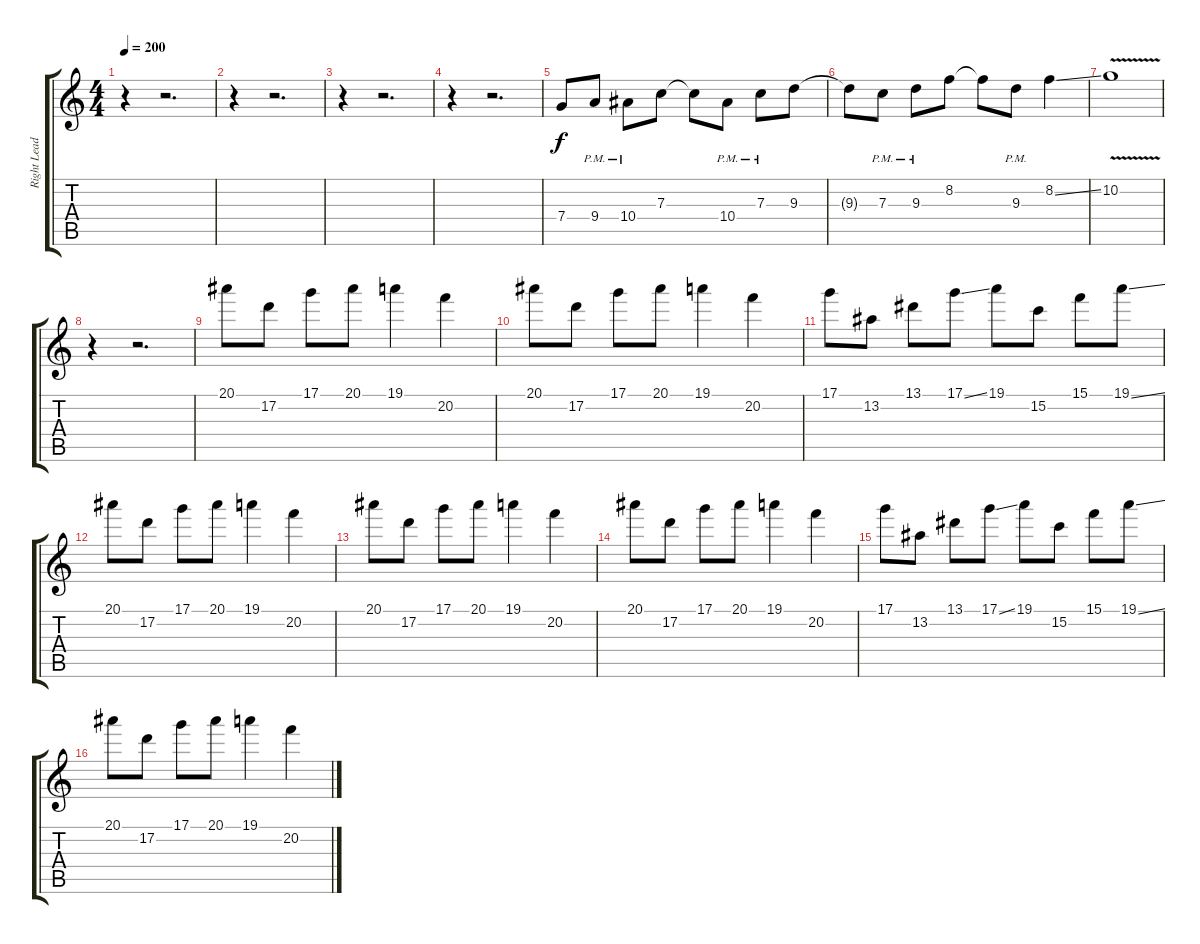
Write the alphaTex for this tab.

\track ("Right Lead Gtr" "Right Lead") {instrument distortionguitar}
\staff {score tabs}
\tuning (D4 A3 F3 C3 G2 D2) {hide}
\ts (4 4)
\tempo 200
\clef g2
\ks c
r.4{dy f} r.2{d} |
r.4 r.2{d} |
r.4 r.2{d} |
r.4 r.2{d} |
7.4.8 9.4{pm}.8 10.4{pm}.8 7.3.8 7.3{t}.8 10.4{pm}.8 7.3{pm}.8 9.3.8 |
9.3{t}.8 7.3{pm}.8 9.3{pm}.8 8.2.8 8.2{t}.8 9.3{pm}.8 8.2{ss}.4 |
10.2{v}.1 |
r.4 r.2{d} |
20.1.8 17.2.8 17.1.8 20.1.8 19.1.4 20.2.4 |
20.1.8 17.2.8 17.1.8 20.1.8 19.1.4 20.2.4 |
17.1.8 13.2.8 13.1.8 17.1{ss}.8 19.1.8 15.2.8 15.1.8 19.1{ss}.8 |
20.1.8 17.2.8 17.1.8 20.1.8 19.1.4 20.2.4 |
20.1.8 17.2.8 17.1.8 20.1.8 19.1.4 20.2.4 |
20.1.8 17.2.8 17.1.8 20.1.8 19.1.4 20.2.4 |
17.1.8 13.2.8 13.1.8 17.1{ss}.8 19.1.8 15.2.8 15.1.8 19.1{ss}.8 |
20.1.8 17.2.8 17.1.8 20.1.8 19.1.4 20.2.4
